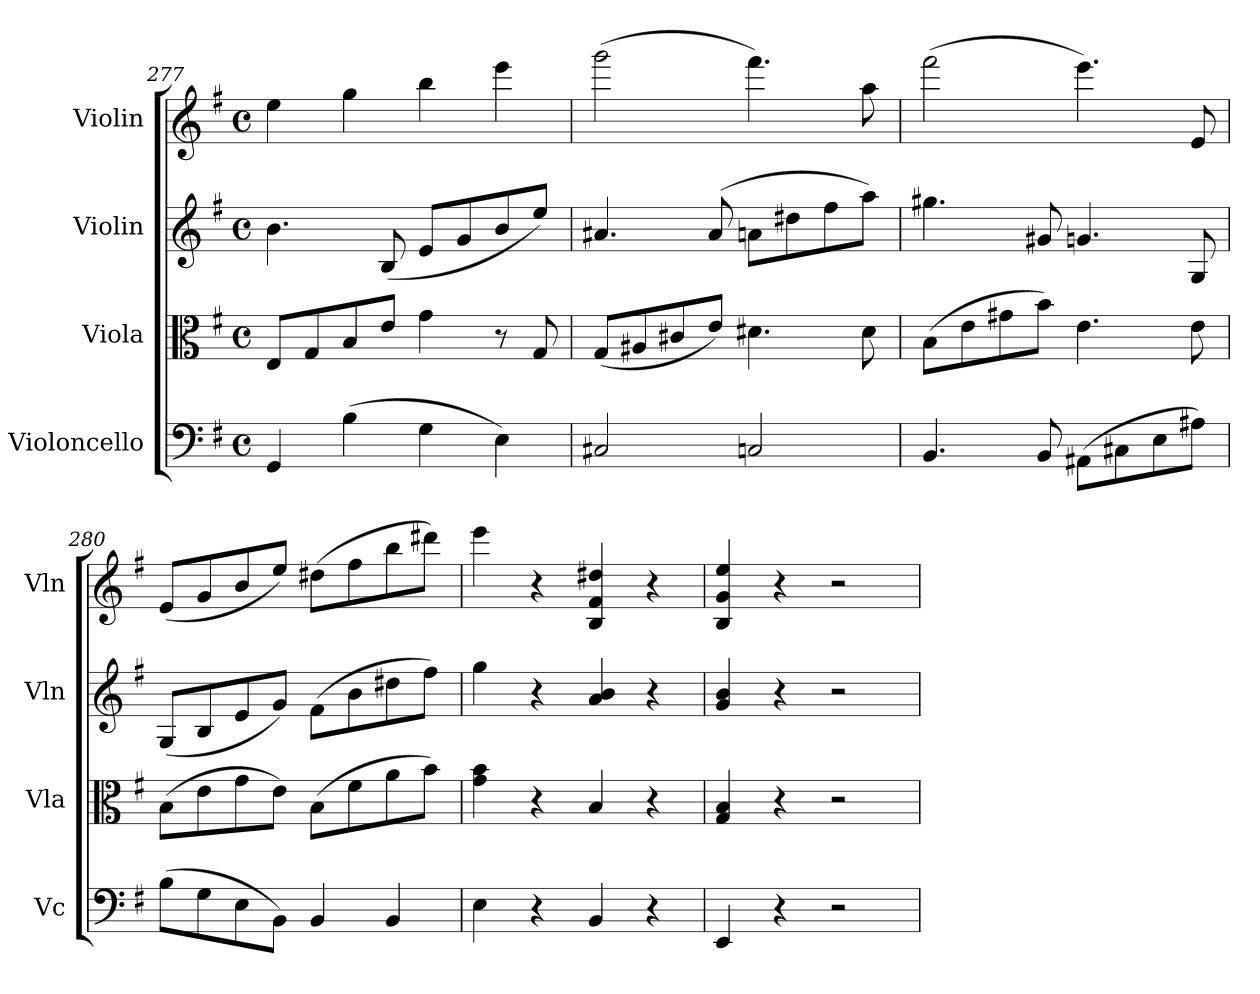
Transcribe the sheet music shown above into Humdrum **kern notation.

**kern	**kern	**kern	**kern
*part4	*part3	*part2	*part1
*staff4	*staff3	*staff2	*staff1
*I"Violoncello	*I"Viola	*I"Violin	*I"Violin
*I'Vc	*I'Vla	*I'Vln	*I'Vln
*clefF4	*clefC3	*clefG2	*clefG2
*k[f#]	*k[f#]	*k[f#]	*k[f#]
*M4/4	*M4/4	*M4/4	*M4/4
*met(c)	*met(c)	*met(c)	*met(c)
=277	=277	=277	=277
4GG/	8E/L	4.b\	4ee\
.	8G/	.	.
(4B\	8B/	.	4gg\
.	8e/J	(8B/	.
4G\	4g\	8e/L	4bb\
.	.	8g/	.
4E\)	8r	8b/	4eee\
.	8G/	8ee/J)	.
=278	=278	=278	=278
2C#X/	(8G/L	4.a#X/	(2ggg\
.	8A#X/	.	.
.	8c#X/	.	.
.	8e/J)	(8a#/	.
2Cn/	4.d#X\	8an\L	4.fff#\)
.	.	8dd#X\	.
.	.	8ff#\	.
.	8d#\	8aa\J)	8aa\
=279	=279	=279	=279
4.BB/	(8B\L	4.gg#X\	(2fff#\
.	8e\	.	.
.	8g#X\	.	.
8BB/	8b\J)	8g#X/	.
(8AA#X\L	4.e\	4.gn/	4.eee\)
8C#X\	.	.	.
8E\	.	.	.
8A#X\J)	8e\	8G/	8e/
=280	=280	=280	=280
(8B\L	(8B\L	(8G/L	(8e/L
8G\	8e\	8B/	8g/
8E\	8g\	8e/	8b/
8BB\J)	8e\J)	8g/J)	8ee/J)
4BB/	(8B\L	(8f#\L	(8dd#X\L
.	8f#\	8b\	8ff#\
4BB/	8a\	8dd#X\	8bb\
.	8b\J)	8ff#\J)	8ddd#X\J)
=281	=281	=281	=281
4E\	4g\ 4b\	4gg\	4eee\
4r	4r	4r	4r
4BB/	4B/	4a/ 4b/	4B/ 4f#/ 4dd#X/
4r	4r	4r	4r
=282	=282	=282	=282
4EE/	4G/ 4B/	4g/ 4b/	4B/ 4g/ 4ee/
4r	4r	4r	4r
2r	2r	2r	2r
=	=	=	=
*-	*-	*-	*-
